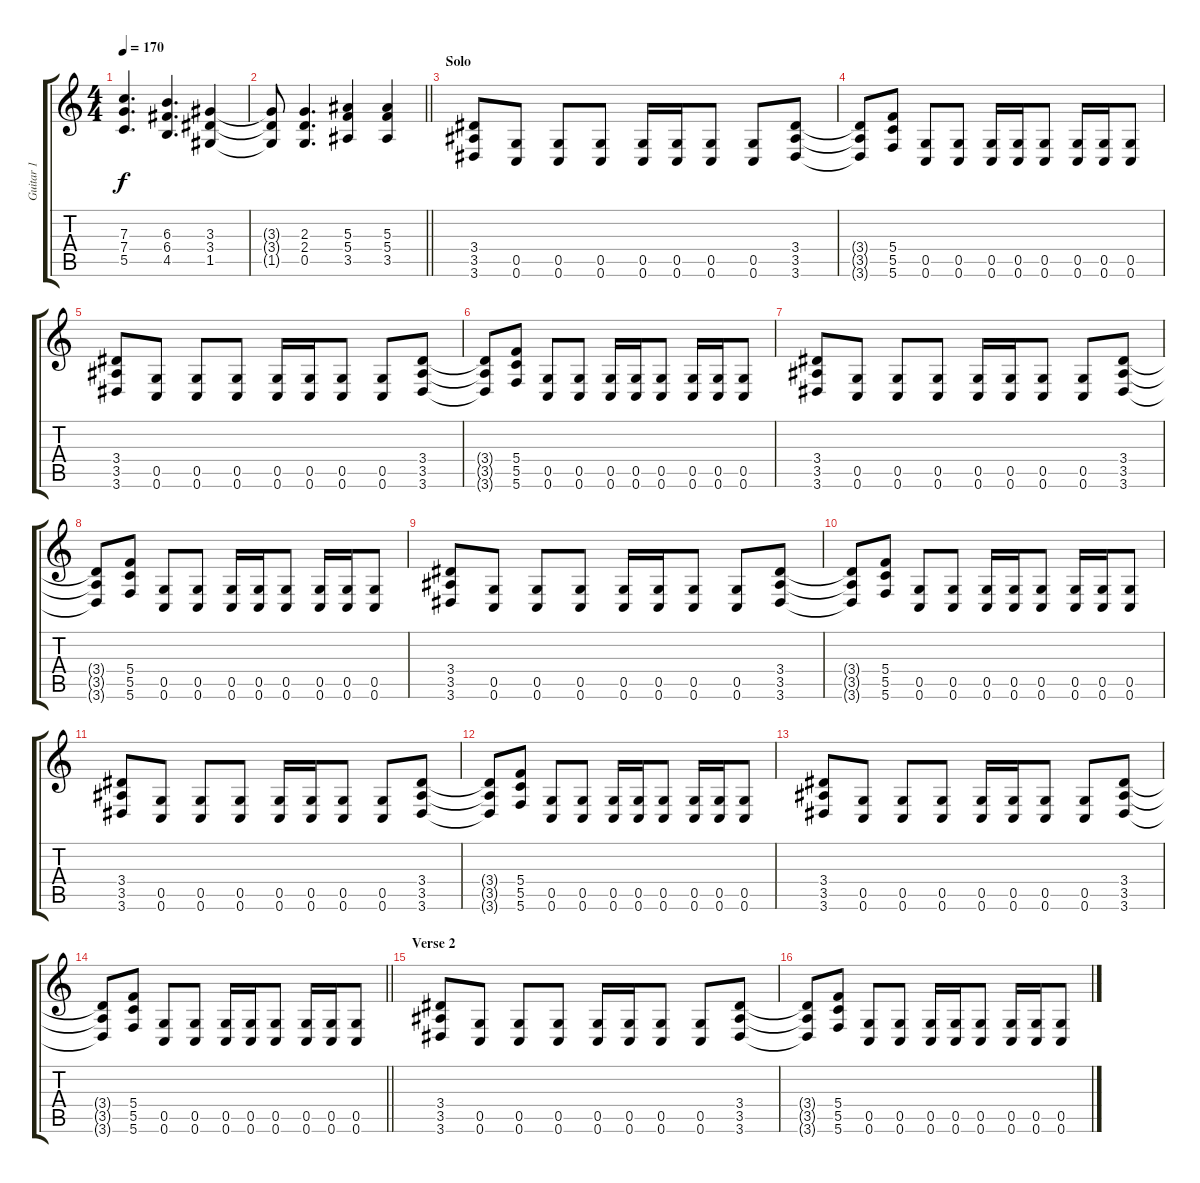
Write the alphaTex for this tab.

\track ("Guitar 1" "Guitar 1") {instrument distortionguitar}
\staff {score tabs}
\tuning (D4 A3 F3 C3 G2 C2) {hide}
\ts (4 4)
\tempo 170
\clef g2
\ks c
(7.3 7.4 5.5).4{d dy f volume 13 balance 8} (6.3 6.4 4.5).4{d} (3.3 3.4 1.5).4 |
\barLineRight lightlight
(3.3{t} 3.4{t} 1.5{t}).8 (2.3 2.4 0.5).4{d} (5.3 5.4 3.5).4 (5.3 5.4 3.5).4 |
\section ("" "Solo")
(3.4 3.5 3.6).8 (0.5 0.6).8 (0.5 0.6).8 (0.5 0.6).8 (0.5 0.6).16 (0.5 0.6).16 (0.5 0.6).8 (0.5 0.6).8 (3.4 3.5 3.6).8 |
(3.4{t} 3.5{t} 3.6{t}).8 (5.4 5.5 5.6).8 (0.5 0.6).8 (0.5 0.6).8 (0.5 0.6).16 (0.5 0.6).16 (0.5 0.6).8 (0.5 0.6).16 (0.5 0.6).16 (0.5 0.6).8 |
(3.4 3.5 3.6).8 (0.5 0.6).8 (0.5 0.6).8 (0.5 0.6).8 (0.5 0.6).16 (0.5 0.6).16 (0.5 0.6).8 (0.5 0.6).8 (3.4 3.5 3.6).8 |
(3.4{t} 3.5{t} 3.6{t}).8 (5.4 5.5 5.6).8 (0.5 0.6).8 (0.5 0.6).8 (0.5 0.6).16 (0.5 0.6).16 (0.5 0.6).8 (0.5 0.6).16 (0.5 0.6).16 (0.5 0.6).8 |
(3.4 3.5 3.6).8 (0.5 0.6).8 (0.5 0.6).8 (0.5 0.6).8 (0.5 0.6).16 (0.5 0.6).16 (0.5 0.6).8 (0.5 0.6).8 (3.4 3.5 3.6).8 |
(3.4{t} 3.5{t} 3.6{t}).8 (5.4 5.5 5.6).8 (0.5 0.6).8 (0.5 0.6).8 (0.5 0.6).16 (0.5 0.6).16 (0.5 0.6).8 (0.5 0.6).16 (0.5 0.6).16 (0.5 0.6).8 |
(3.4 3.5 3.6).8 (0.5 0.6).8 (0.5 0.6).8 (0.5 0.6).8 (0.5 0.6).16 (0.5 0.6).16 (0.5 0.6).8 (0.5 0.6).8 (3.4 3.5 3.6).8 |
(3.4{t} 3.5{t} 3.6{t}).8 (5.4 5.5 5.6).8 (0.5 0.6).8 (0.5 0.6).8 (0.5 0.6).16 (0.5 0.6).16 (0.5 0.6).8 (0.5 0.6).16 (0.5 0.6).16 (0.5 0.6).8 |
(3.4 3.5 3.6).8 (0.5 0.6).8 (0.5 0.6).8 (0.5 0.6).8 (0.5 0.6).16 (0.5 0.6).16 (0.5 0.6).8 (0.5 0.6).8 (3.4 3.5 3.6).8 |
(3.4{t} 3.5{t} 3.6{t}).8 (5.4 5.5 5.6).8 (0.5 0.6).8 (0.5 0.6).8 (0.5 0.6).16 (0.5 0.6).16 (0.5 0.6).8 (0.5 0.6).16 (0.5 0.6).16 (0.5 0.6).8 |
(3.4 3.5 3.6).8 (0.5 0.6).8 (0.5 0.6).8 (0.5 0.6).8 (0.5 0.6).16 (0.5 0.6).16 (0.5 0.6).8 (0.5 0.6).8 (3.4 3.5 3.6).8 |
\barLineRight lightlight
(3.4{t} 3.5{t} 3.6{t}).8 (5.4 5.5 5.6).8 (0.5 0.6).8 (0.5 0.6).8 (0.5 0.6).16 (0.5 0.6).16 (0.5 0.6).8 (0.5 0.6).16 (0.5 0.6).16 (0.5 0.6).8 |
\section ("" "Verse 2")
(3.4 3.5 3.6).8{volume 13 balance 0} (0.5 0.6).8 (0.5 0.6).8 (0.5 0.6).8 (0.5 0.6).16 (0.5 0.6).16 (0.5 0.6).8 (0.5 0.6).8 (3.4 3.5 3.6).8 |
(3.4{t} 3.5{t} 3.6{t}).8 (5.4 5.5 5.6).8 (0.5 0.6).8 (0.5 0.6).8 (0.5 0.6).16 (0.5 0.6).16 (0.5 0.6).8 (0.5 0.6).16 (0.5 0.6).16 (0.5 0.6).8
